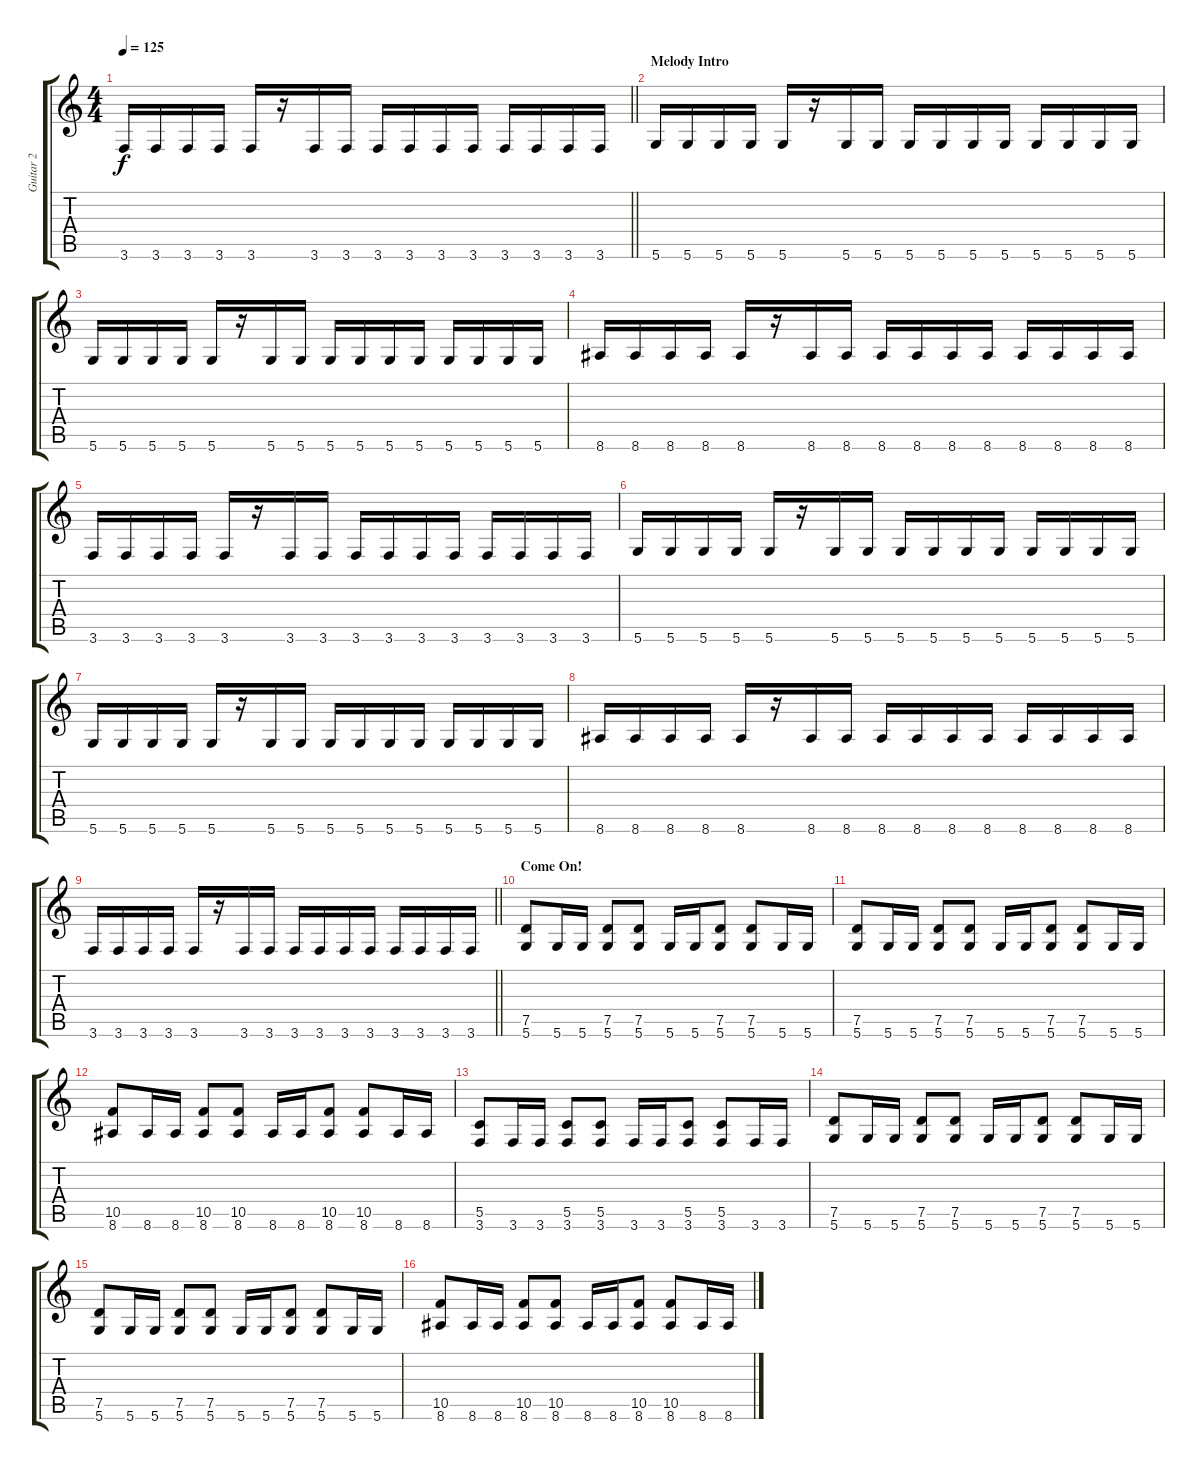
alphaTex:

\track ("Guitar 2" "Guitar 2") {instrument distortionguitar}
\staff {score tabs}
\tuning (D4 A3 F3 C3 G2 D2) {hide}
\ts (4 4)
\tempo 125
\clef g2
\barLineRight lightlight
\ks c
3.6.16{dy f} 3.6.16 3.6.16 3.6.16 3.6.16 r.16 3.6.16 3.6.16 3.6.16 3.6.16 3.6.16 3.6.16 3.6.16 3.6.16 3.6.16 3.6.16 |
\section ("" "Melody Intro")
5.6.16 5.6.16 5.6.16 5.6.16 5.6.16 r.16 5.6.16 5.6.16 5.6.16 5.6.16 5.6.16 5.6.16 5.6.16 5.6.16 5.6.16 5.6.16 |
5.6.16 5.6.16 5.6.16 5.6.16 5.6.16 r.16 5.6.16 5.6.16 5.6.16 5.6.16 5.6.16 5.6.16 5.6.16 5.6.16 5.6.16 5.6.16 |
8.6.16 8.6.16 8.6.16 8.6.16 8.6.16 r.16 8.6.16 8.6.16 8.6.16 8.6.16 8.6.16 8.6.16 8.6.16 8.6.16 8.6.16 8.6.16 |
3.6.16 3.6.16 3.6.16 3.6.16 3.6.16 r.16 3.6.16 3.6.16 3.6.16 3.6.16 3.6.16 3.6.16 3.6.16 3.6.16 3.6.16 3.6.16 |
5.6.16 5.6.16 5.6.16 5.6.16 5.6.16 r.16 5.6.16 5.6.16 5.6.16 5.6.16 5.6.16 5.6.16 5.6.16 5.6.16 5.6.16 5.6.16 |
5.6.16 5.6.16 5.6.16 5.6.16 5.6.16 r.16 5.6.16 5.6.16 5.6.16 5.6.16 5.6.16 5.6.16 5.6.16 5.6.16 5.6.16 5.6.16 |
8.6.16 8.6.16 8.6.16 8.6.16 8.6.16 r.16 8.6.16 8.6.16 8.6.16 8.6.16 8.6.16 8.6.16 8.6.16 8.6.16 8.6.16 8.6.16 |
\barLineRight lightlight
3.6.16 3.6.16 3.6.16 3.6.16 3.6.16 r.16 3.6.16 3.6.16 3.6.16 3.6.16 3.6.16 3.6.16 3.6.16 3.6.16 3.6.16 3.6.16 |
\section ("" "Come On!")
(7.5 5.6).8 5.6.16 5.6.16 (7.5 5.6).8 (7.5 5.6).8 5.6.16 5.6.16 (7.5 5.6).8 (7.5 5.6).8 5.6.16 5.6.16 |
(7.5 5.6).8 5.6.16 5.6.16 (7.5 5.6).8 (7.5 5.6).8 5.6.16 5.6.16 (7.5 5.6).8 (7.5 5.6).8 5.6.16 5.6.16 |
(10.5 8.6).8 8.6.16 8.6.16 (10.5 8.6).8 (10.5 8.6).8 8.6.16 8.6.16 (10.5 8.6).8 (10.5 8.6).8 8.6.16 8.6.16 |
(5.5 3.6).8 3.6.16 3.6.16 (5.5 3.6).8 (5.5 3.6).8 3.6.16 3.6.16 (5.5 3.6).8 (5.5 3.6).8 3.6.16 3.6.16 |
(7.5 5.6).8 5.6.16 5.6.16 (7.5 5.6).8 (7.5 5.6).8 5.6.16 5.6.16 (7.5 5.6).8 (7.5 5.6).8 5.6.16 5.6.16 |
(7.5 5.6).8 5.6.16 5.6.16 (7.5 5.6).8 (7.5 5.6).8 5.6.16 5.6.16 (7.5 5.6).8 (7.5 5.6).8 5.6.16 5.6.16 |
(10.5 8.6).8 8.6.16 8.6.16 (10.5 8.6).8 (10.5 8.6).8 8.6.16 8.6.16 (10.5 8.6).8 (10.5 8.6).8 8.6.16 8.6.16
